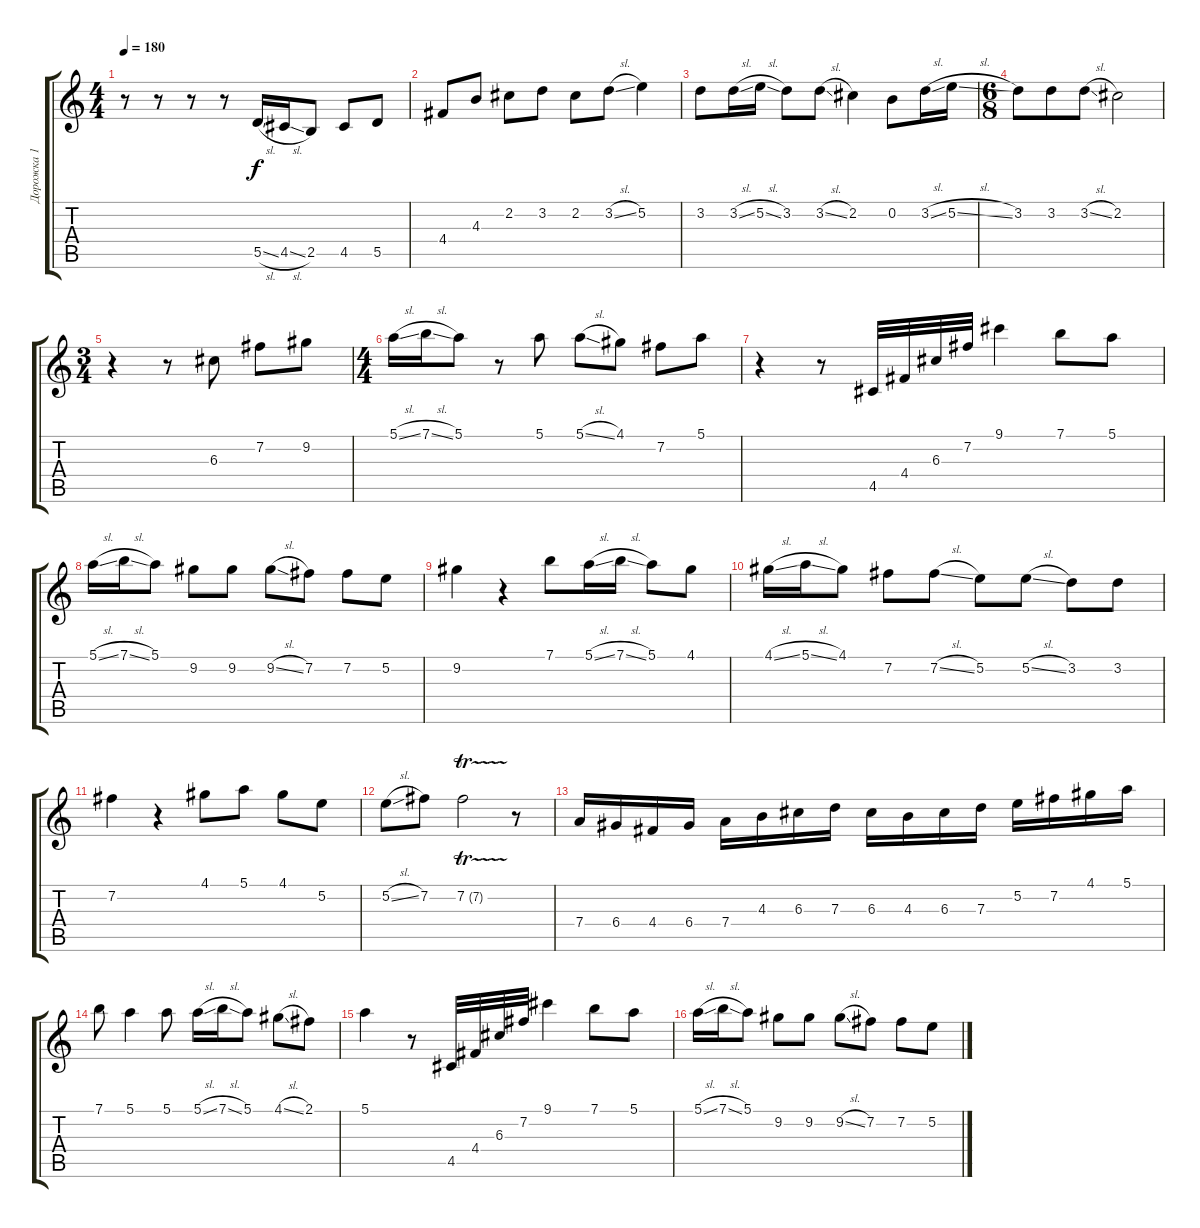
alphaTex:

\track ("Дорожка 1" "Дорожка 1") {instrument acousticguitarsteel}
\staff {score tabs}
\tuning (E4 B3 G3 D3 A2 E2) {hide}
\ts (4 4)
\tempo 180
\clef g2
\ks c
r.8{dy f} r.8 r.8 r.8 5.5{sl}.16 4.5{sl}.16 2.5.8 4.5.8 5.5.8 |
4.4.8 4.3.8 2.2.8 3.2.8 2.2.8 3.2{sl}.8 5.2.4 |
3.2.8 3.2{sl}.16 5.2{sl}.16 3.2.8 3.2{sl}.8 2.2.4 0.2.8 3.2{sl}.16 5.2{sl}.16 |
\ts (6 8)
3.2.8 3.2.8 3.2{sl}.8 2.2.2 |
\ts (3 4)
r.4 r.8 6.3.8 7.2.8 9.2.8 |
\ts (4 4)
5.1{sl}.16 7.1{sl}.16 5.1.8 r.8 5.1.8 5.1{sl}.8 4.1.8 7.2.8 5.1.8 |
r.4 r.8 4.5.32 4.4.32 6.3.32 7.2.32 9.1.4 7.1.8 5.1.8 |
5.1{sl}.16 7.1{sl}.16 5.1.8 9.2.8 9.2.8 9.2{sl}.8 7.2.8 7.2.8 5.2.8 |
9.2.4 r.4 7.1.8 5.1{sl}.16 7.1{sl}.16 5.1.8 4.1.8 |
4.1{sl}.16 5.1{sl}.16 4.1.8 7.2.8 7.2{sl}.8 5.2.8 5.2{sl}.8 3.2.8 3.2.8 |
7.2.4 r.4 4.1.8 5.1.8 4.1.8 5.2.8 |
5.2{sl}.8 7.2.8 7.2{tr (7 16)}.2 r.8 |
7.4.16 6.4.16 4.4.16 6.4.16 7.4.16 4.3.16 6.3.16 7.3.16 6.3.16 4.3.16 6.3.16 7.3.16 5.2.16 7.2.16 4.1.16 5.1.16 |
7.1.8 5.1.4 5.1.8 5.1{sl}.16 7.1{sl}.16 5.1.8 4.1{sl}.8 2.1.8 |
5.1.4 r.8 4.5.32 4.4.32 6.3.32 7.2.32 9.1.4 7.1.8 5.1.8 |
5.1{sl}.16 7.1{sl}.16 5.1.8 9.2.8 9.2.8 9.2{sl}.8 7.2.8 7.2.8 5.2.8
